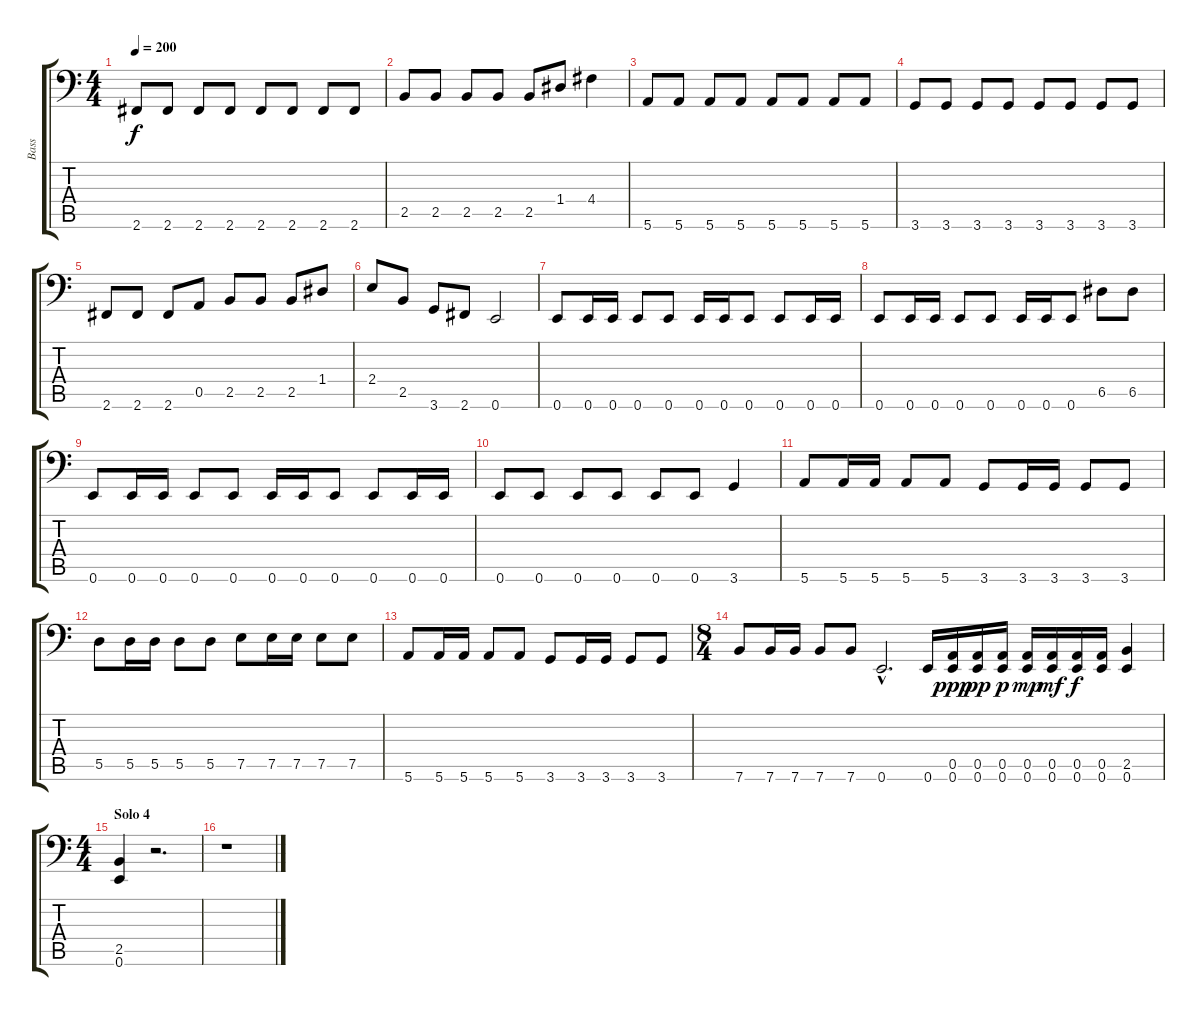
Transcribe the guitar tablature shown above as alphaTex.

\track ("Bass" "Bass") {instrument electricbassfinger}
\staff {score tabs}
\tuning (E3 B2 G2 D2 A1 E1) {hide}
\ts (4 4)
\tempo 200
\clef f4
\ks c
2.6.8{dy f} 2.6.8 2.6.8 2.6.8 2.6.8 2.6.8 2.6.8 2.6.8 |
2.5.8 2.5.8 2.5.8 2.5.8 2.5.8 1.4.8 4.4.4 |
5.6.8 5.6.8 5.6.8 5.6.8 5.6.8 5.6.8 5.6.8 5.6.8 |
3.6.8 3.6.8 3.6.8 3.6.8 3.6.8 3.6.8 3.6.8 3.6.8 |
2.6.8 2.6.8 2.6.8 0.5.8 2.5.8 2.5.8 2.5.8 1.4.8 |
2.4.8 2.5.8 3.6.8 2.6.8 0.6.2 |
0.6.8 0.6.16 0.6.16 0.6.8 0.6.8 0.6.16 0.6.16 0.6.8 0.6.8 0.6.16 0.6.16 |
0.6.8 0.6.16 0.6.16 0.6.8 0.6.8 0.6.16 0.6.16 0.6.8 6.5.8 6.5.8 |
0.6.8 0.6.16 0.6.16 0.6.8 0.6.8 0.6.16 0.6.16 0.6.8 0.6.8 0.6.16 0.6.16 |
0.6.8 0.6.8 0.6.8 0.6.8 0.6.8 0.6.8 3.6.4 |
5.6.8 5.6.16 5.6.16 5.6.8 5.6.8 3.6.8 3.6.16 3.6.16 3.6.8 3.6.8 |
5.5.8 5.5.16 5.5.16 5.5.8 5.5.8 7.5.8 7.5.16 7.5.16 7.5.8 7.5.8 |
5.6.8 5.6.16 5.6.16 5.6.8 5.6.8 3.6.8 3.6.16 3.6.16 3.6.8 3.6.8 |
\ts (8 4)
7.6.8 7.6.16 7.6.16 7.6.8 7.6.8 0.6{hac}.2{d} 0.6.16{instrument timpani} (0.5 0.6).16{dy ppp} (0.5 0.6).16{dy pp} (0.5 0.6).16{dy p} (0.5 0.6).16{dy mp} (0.5 0.6).16{dy mf} (0.5 0.6).16{dy f} (0.5 0.6).16 (2.5 0.6).4 |
\ts (4 4)
\section ("" "Solo 4")
(2.5 0.6).4 r.2{d} |
r.1
